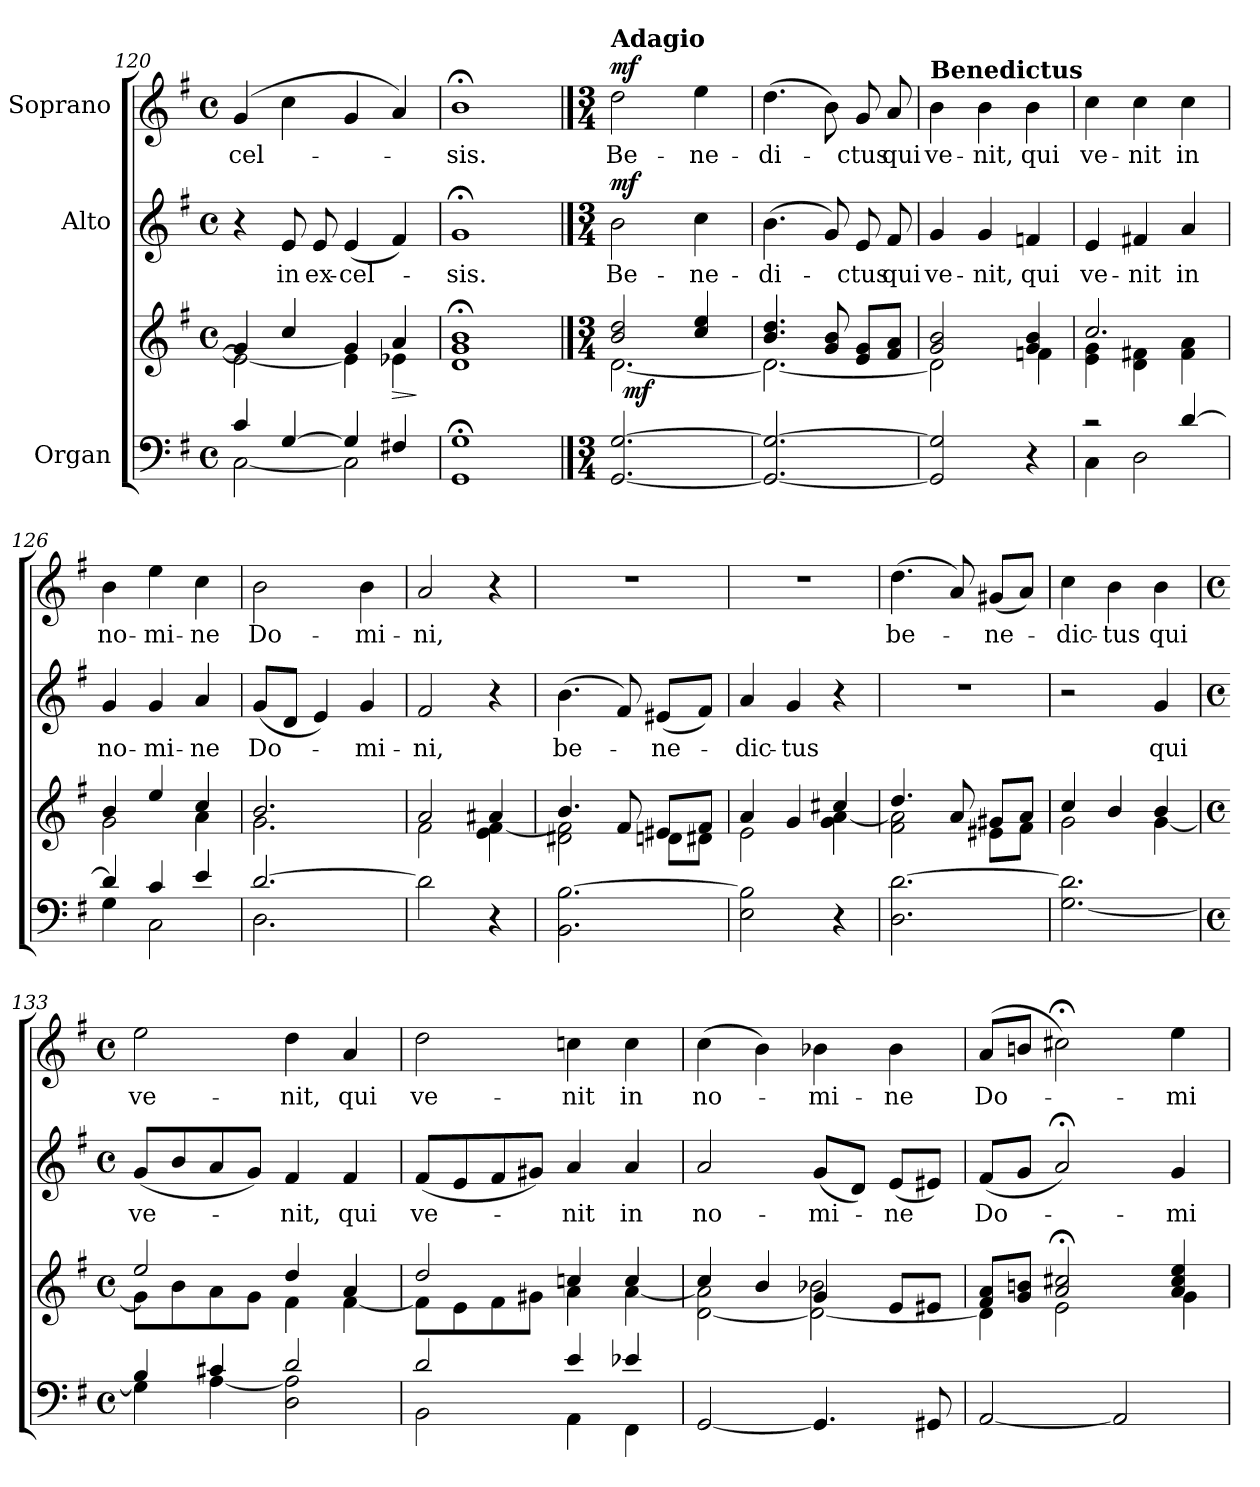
**kern	**kern	**dynam	**kern	**text	**dynam	**kern	**text	**dynam
*part3	*part3	*part3	*part2	*part2	*part2	*part1	*part1	*part1
*staff4	*staff3	*staff3/4	*staff2	*staff2	*staff2	*staff1	*staff1	*staff1
*I"Organ	*	*	*I"Alto	*	*	*I"Soprano	*	*
*clefF4	*clefG2	*	*clefG2	*	*	*clefG2	*	*
*k[f#]	*k[f#]	*	*k[f#]	*	*	*k[f#]	*	*
*G:	*G:	*	*G:	*	*	*G:	*	*
*M4/4	*M4/4	*	*M4/4	*	*	*M4/4	*	*
*met(c)	*met(c)	*	*met(c)	*	*	*met(c)	*	*
=120	=120	=120	=120	=120	=120	=120	=120	=120
*^	*^	*	*	*	*	*	*	*
!	!	!	!	!	!	!	!	!	!LO:LY:b	!
4c/	[<2C\	4g/]	2e\_	.	4r	.	.	(4g/	-cel-	.
!	!	!	!	!	!	!LO:LY:b	!	!	!	!
[>4G/	.	4cc/	.	.	8e/	in	.	4cc\	.	.
!	!	!	!	!	!	!LO:LY:b	!	!	!	!
.	.	.	.	.	8e/	ex-	.	.	.	.
!	!	!	!	!	!	!LO:LY:b	!	!	!	!
4G/]	2C\]	4g/	4e\]	.	(<4e/	-cel-	.	4g/	.	.
!	!	!	!	!LO:HP:b	!	!	!	!	!	!
4F#X/	.	4a/	4e-X\	>	4f#/)	.	.	4a/)	.	.
*v	*v	*	*	*	*	*	*	*	*	*
*	*v	*v	*	*	*	*	*	*	*
.	.	]	.	.	.	.	.	.
=121	=121	=121	=121	=121	=121	=121	=121	=121
*^	*^	*	*	*	*	*	*	*
!	!	!	!	!	!	!LO:LY:b	!	!	!LO:LY:b	!
1G;<	1GG	1b;<	1d 1g	.	1g;<	-sis.	.	1b;<	-sis.	.
*v	*v	*	*	*	*	*	*	*	*	*
*	*v	*v	*	*	*	*	*	*	*
!!LO:LB:g=z
==122	==122	==122	==122	==122	==122	==122	==122	==122
*M3/4	*M3/4	*	*M3/4	*	*	*M3/4	*	*
*^	*^	*	*	*	*	*	*	*
!	!	!	!	!	!	!	!	!LO:TX:a:B:t=Adagio	!	!
!	!	!	!	!	!	!LO:LY:b	!LO:DY:b	!	!LO:LY:b	!LO:DY:b
*v	*v	*	*^	*	*	*	*	*	*	*
[2.GG/ [2.G/	2b/ 2dd/	[<2.d\	32ryy	.	2b\	Be-	mf	2dd\	Be-	mf
!	!	!	!	!LO:DY:b	!	!	!	!	!	!
.	.	.	2ryy	mf	.	.	.	.	.	.
!	!	!	!	!	!	!LO:LY:b	!	!	!LO:LY:b	!
.	4cc/ 4ee/	.	.	.	4cc\	-ne-	.	4ee\	-ne-	.
.	.	.	8..ryy	.	.	.	.	.	.	.
=123	=123	=123	=123	=123	=123	=123	=123	=123	=123	=123
!	!	!	!	!	!	!LO:LY:b	!	!	!LO:LY:b	!
*	*	*v	*v	*	*	*	*	*	*	*
2.GG/_ 2.G/_	4.b/ 4.dd/	2.d\_	.	(>4.b\	-di-	.	(>4.dd\	-di-	.
.	8g/ 8b/	.	.	8g/)	.	.	8b\)	.	.
!	!	!	!	!	!LO:LY:b	!	!	!LO:LY:b	!
.	8e/ 8g/L	.	.	8e/	-ctus	.	8g/	-ctus	.
!	!	!	!	!	!LO:LY:b	!	!	!LO:LY:b	!
.	8f#/ 8a/J	.	.	8f#/	qui	.	8a/	qui	.
=124	=124	=124	=124	=124	=124	=124	=124	=124	=124
!	!	!	!	!	!	!	!LO:TX:a:B:t=Benedictus	!	!
!	!	!	!	!	!LO:LY:b	!	!	!LO:LY:b	!
2GG/] 2G/]	2g/ 2b/	2d\]	.	4g/	ve-	.	4b\	ve-	.
!	!	!	!	!	!LO:LY:b	!	!	!LO:LY:b	!
.	.	.	.	4g/	-nit,	.	4b\	-nit,	.
!	!	!	!	!	!LO:LY:b	!	!	!LO:LY:b	!
4r	4g/ 4b/	4fn\	.	4fn/	qui	.	4b\	qui	.
=125	=125	=125	=125	=125	=125	=125	=125	=125	=125
*^	*	*	*	*	*	*	*	*	*
!	!	!	!	!	!	!LO:LY:b	!	!	!LO:LY:b	!
2rc	4C\	2.cc/	4e\ 4g\	.	4e/	ve-	.	4cc\	ve-	.
!	!	!	!	!	!	!LO:LY:b	!	!	!LO:LY:b	!
.	2D\	.	4d\ 4f#X\	.	4f#X/	-nit	.	4cc\	-nit	.
!	!	!	!	!	!	!LO:LY:b	!	!	!LO:LY:b	!
[>4d/	.	.	4f#\ 4a\	.	4a/	in	.	4cc\	in	.
=126	=126	=126	=126	=126	=126	=126	=126	=126	=126	=126
!	!	!	!	!	!	!LO:LY:b	!	!	!LO:LY:b	!
4d/]	4G\	4b/	2g\	.	4g/	no-	.	4b\	no-	.
!	!	!	!	!	!	!LO:LY:b	!	!	!LO:LY:b	!
4c/	2C\	4ee/	.	.	4g/	-mi-	.	4ee\	-mi-	.
!	!	!	!	!	!	!LO:LY:b	!	!	!LO:LY:b	!
4e/	.	4cc/	4a\	.	4a/	-ne	.	4cc\	-ne	.
=127	=127	=127	=127	=127	=127	=127	=127	=127	=127	=127
!	!	!	!	!	!	!LO:LY:b	!	!	!LO:LY:b	!
[>2.d/	2.D\	2.b/	2.g\	.	(<8g/L	Do-	.	2b\	Do-	.
.	.	.	.	.	8d/J	.	.	.	.	.
.	.	.	.	.	4e/)	.	.	.	.	.
!	!	!	!	!	!	!LO:LY:b	!	!	!LO:LY:b	!
.	.	.	.	.	4g/	-mi-	.	4b\	-mi-	.
*v	*v	*	*	*	*	*	*	*	*	*
!!LO:LB:g=z
=128	=128	=128	=128	=128	=128	=128	=128	=128	=128
!	!	!	!	!	!LO:LY:b	!	!	!LO:LY:b	!
2d\]	2a/	2f#\	.	2f#/	-ni,	.	2a/	-ni,	.
4r	4a#X/	4e\ [<4f#\	.	4r	.	.	4r	.	.
=129	=129	=129	=129	=129	=129	=129	=129	=129	=129
!	!	!	!	!	!LO:LY:b	!	!	!	!
2.BB\ [2.B\	4.b/	2d#X\ 2f#\]	.	(>4.b\	be-	.	2.r	.	.
.	8f#/	.	.	8f#/)	.	.	.	.	.
!	!	!	!	!	!LO:LY:b	!	!	!	!
.	8e#X/L	8dn\L	.	(<8e#X/L	-ne-	.	.	.	.
.	8f#/J	8d#X\J	.	8f#/J)	.	.	.	.	.
=130	=130	=130	=130	=130	=130	=130	=130	=130	=130
!	!	!	!	!	!LO:LY:b	!	!	!	!
2E\ 2B\]	4a/	2e\	.	4a/	-dic-	.	2.r	.	.
!	!	!	!	!	!LO:LY:b	!	!	!	!
.	4g/	.	.	4g/	-tus	.	.	.	.
4r	4cc#X/	4g\ [<4a\	.	4r	.	.	.	.	.
=131	=131	=131	=131	=131	=131	=131	=131	=131	=131
!	!	!	!	!	!	!	!	!LO:LY:b	!
2.D\ [2.d\	4.dd/	2f#\ 2a\]	.	2.r	.	.	(>4.dd\	be-	.
.	8a/	.	.	.	.	.	8a/)	.	.
!	!	!	!	!	!	!	!	!LO:LY:b	!
.	8g#X/L	8e#X\L	.	.	.	.	(<8g#X/L	-ne-	.
.	8a/J	8f#\J	.	.	.	.	8a/J)	.	.
=132	=132	=132	=132	=132	=132	=132	=132	=132	=132
!	!	!	!	!	!	!	!	!LO:LY:b	!
[2.G\ 2.d\]	4cc/	2g\	.	2r	.	.	4cc\	-dic-	.
!	!	!	!	!	!	!	!	!LO:LY:b	!
.	4b/	.	.	.	.	.	4b\	-tus	.
!	!	!	!	!	!LO:LY:b	!	!	!LO:LY:b	!
.	4b/	[<4g\	.	4g/	qui	.	4b\	qui	.
=133	=133	=133	=133	=133	=133	=133	=133	=133	=133
*M4/4	*M4/4	*	*	*M4/4	*	*	*M4/4	*	*
*met(c)	*met(c)	*	*	*met(c)	*	*	*met(c)	*	*
*^	*	*	*	*	*	*	*	*	*
!	!	!	!	!	!	!LO:LY:b	!	!	!LO:LY:b	!
4B/	4G\]	2ee/	8g\L]	.	(<8g/L	ve-	.	2ee\	ve-	.
.	.	.	8b\	.	8b/	.	.	.	.	.
4c#X/	[<4A\	.	8a\	.	8a/	.	.	.	.	.
.	.	.	8g\J	.	8g/J)	.	.	.	.	.
!	!	!	!	!	!	!LO:LY:b	!	!	!LO:LY:b	!
2d/	2D\ 2A\]	4dd/	4f#\	.	4f#/	-nit,	.	4dd\	-nit,	.
!	!	!	!	!	!	!LO:LY:b	!	!	!LO:LY:b	!
.	.	4a/	[<4f#\	.	4f#/	qui	.	4a/	qui	.
!!LO:PB:g=z
=134	=134	=134	=134	=134	=134	=134	=134	=134	=134	=134
!	!	!	!	!	!	!LO:LY:b	!	!	!LO:LY:b	!
2d/	2BB\	2dd/	8f#\L]	.	(<8f#/L	ve-	.	2dd\	ve-	.
.	.	.	8e\	.	8e/	.	.	.	.	.
.	.	.	8f#\	.	8f#/	.	.	.	.	.
.	.	.	8g#X\J	.	8g#X/J)	.	.	.	.	.
!	!	!	!	!	!	!LO:LY:b	!	!	!LO:LY:b	!
4e/	4AA\	4ccn/	4a\	.	4a/	-nit	.	4ccn\	-nit	.
!	!	!	!	!	!	!LO:LY:b	!	!	!LO:LY:b	!
4e-X/	4FF#\	4cc/	[<4a\	.	4a/	in	.	4cc\	in	.
=135	=135	=135	=135	=135	=135	=135	=135	=135	=135	=135
!	!	!	!	!	!	!LO:LY:b	!	!	!LO:LY:b	!
*v	*v	*	*	*	*	*	*	*	*	*
[2GG/	4cc/	[<2d\ 2a\]	.	2a/	no-	.	(>4cc\	no-	.
.	4b/	.	.	.	.	.	4b\)	.	.
!	!	!	!	!	!LO:LY:b	!	!	!LO:LY:b	!
4.GG/]	4g/	2d\_ 2b-X\	.	(<8g/L	-mi-	.	4b-X\	-mi-	.
.	.	.	.	8d/J)	.	.	.	.	.
!	!	!	!	!	!LO:LY:b	!	!	!LO:LY:b	!
.	8e/L	.	.	(<8e/L	-ne	.	4b-\	-ne	.
8GG#X/	8e#X/J	.	.	8e#X/J)	.	.	.	.	.
=136	=136	=136	=136	=136	=136	=136	=136	=136	=136
!	!	!	!	!	!LO:LY:b	!	!	!LO:LY:b	!
[2AA/	8f#/ 8a/L	4d\]	.	(<8f#/L	Do-	.	(>8a/L	Do-	.
.	8g/ 8bn/J	.	.	8g/J	.	.	8bn/J	.	.
.	2a/;< 2cc#X/;<	2e\	.	2a;</)	.	.	2cc#X;<\)	.	.
2AA/]	.	.	.	.	.	.	.	.	.
!	!	!	!	!	!LO:LY:b	!	!	!LO:LY:b	!
.	4a/ 4cc#/ 4ee/	4g\	.	4g/	-mi-	.	4ee\	-mi-	.
*	*v	*v	*	*	*	*	*	*	*
=	=	=	=	=	=	=	=	=
*-	*-	*-	*-	*-	*-	*-	*-	*-
